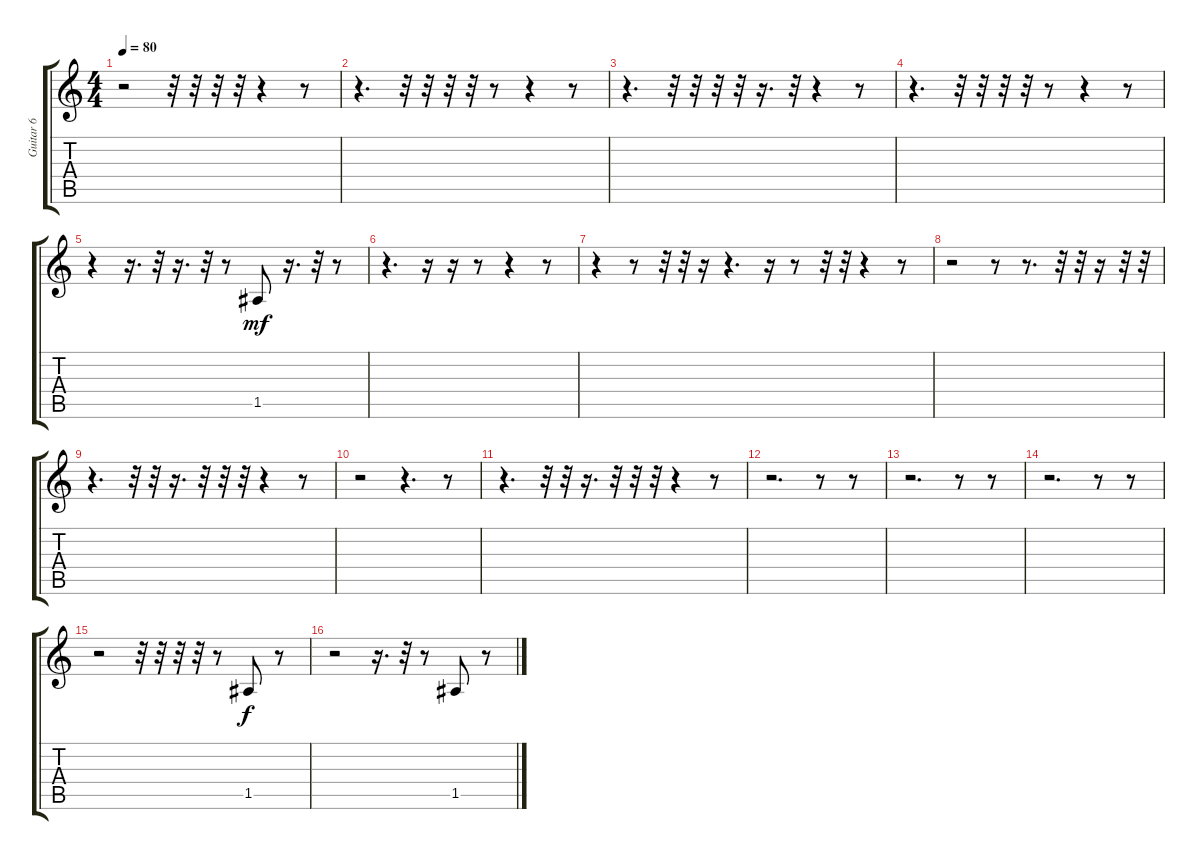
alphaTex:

\track ("Guitar 6" "Guitar 6") {instrument electricguitarclean}
\staff {score tabs}
\tuning (E4 B3 G3 D3 A2 E2) {hide}
\ts (4 4)
\tempo 80
\clef g2
\ks c
r.2{dy mf} r.32 r.32 r.32 r.32 r.4 r.8 |
r.4{d} r.32 r.32 r.32 r.32 r.8 r.4 r.8 |
r.4{d} r.32 r.32 r.32 r.32 r.16{d} r.32 r.4 r.8 |
r.4{d} r.32 r.32 r.32 r.32 r.8 r.4 r.8 |
r.4 r.16{d} r.32 r.16{d} r.32 r.8 1.5.8 r.16{d} r.32 r.8 |
r.4{d} r.16 r.16 r.8 r.4 r.8 |
r.4 r.8 r.32 r.32 r.16 r.4{d} r.16 r.8 r.32 r.32 r.4 r.8 |
r.2 r.8 r.8{d} r.32 r.32 r.16 r.32 r.32 |
r.4{d} r.32 r.32 r.16{d} r.32 r.32 r.32 r.4 r.8 |
r.2 r.4{d} r.8 |
r.4{d} r.32 r.32 r.16{d} r.32 r.32 r.32 r.4 r.8 |
r.2{d} r.8 r.8 |
r.2{d} r.8 r.8 |
r.2{d} r.8 r.8 |
r.2 r.32 r.32 r.32 r.32 r.8 1.5.8{dy f} r.8 |
r.2 r.16{d} r.32 r.8 1.5.8 r.8
